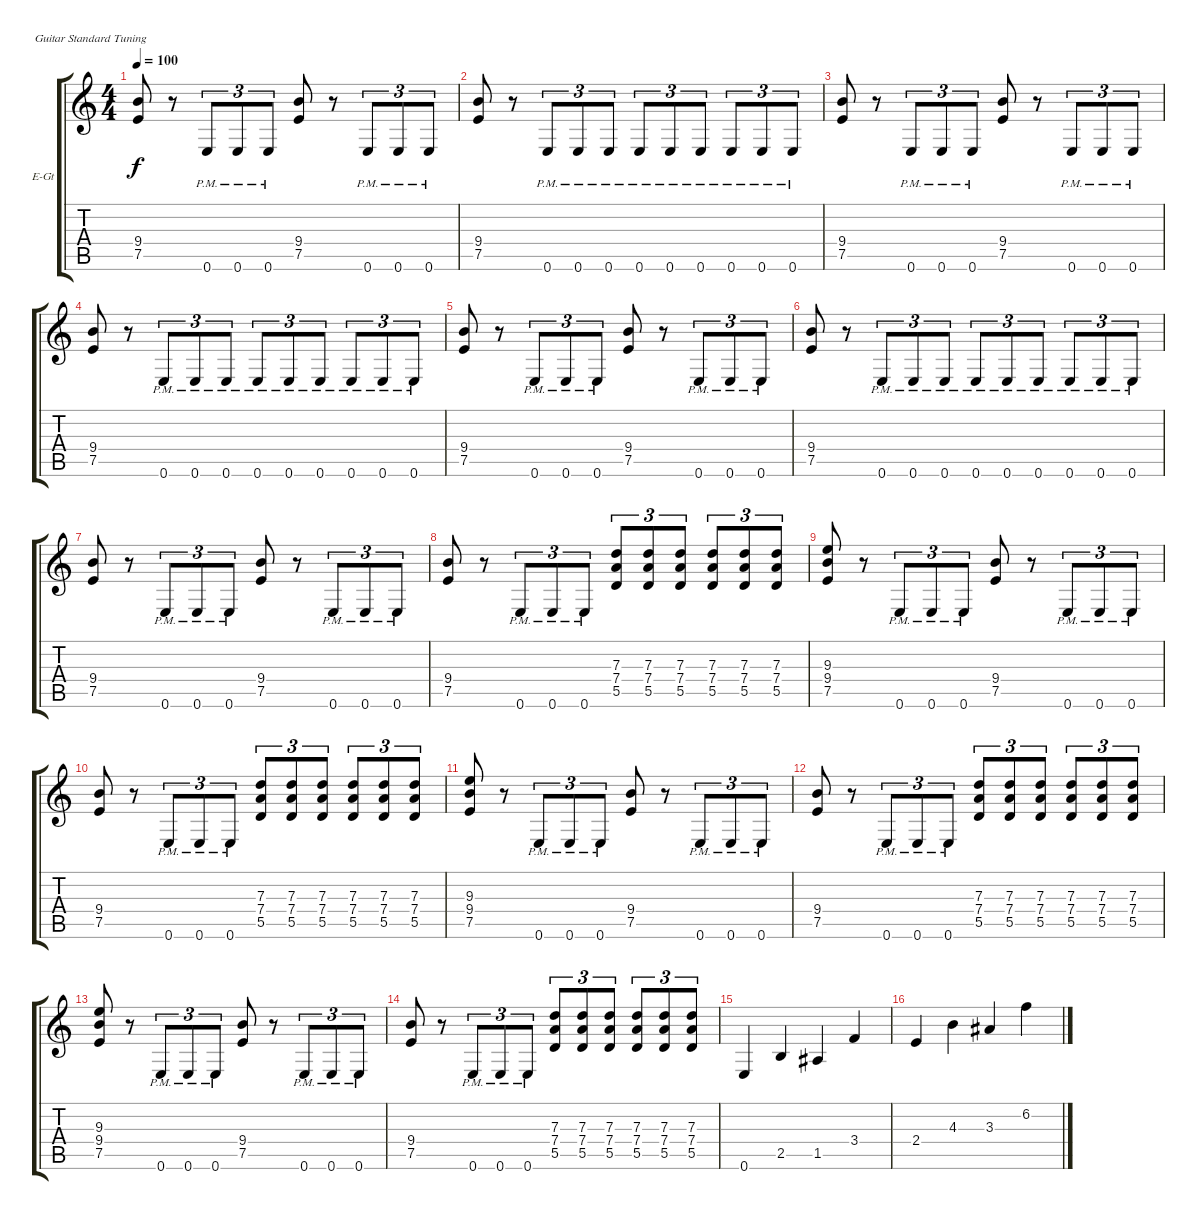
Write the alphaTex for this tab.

\bracketExtendMode groupsimilarinstruments
\firstSystemTrackNameOrientation horizontal
\otherSystemsTrackNameOrientation horizontal
\track ("Guitar 1" "E-Gt") {instrument distortionguitar}
\staff {score tabs}
\tuning (E4 B3 G3 D3 A2 E2)
\ts (4 4)
\tempo 100
\clef g2
\scale
0.333333
\ks c
(9.4 7.5).8{dy f} r.8 0.6{pm}.8{tu (3 2)} 0.6{pm}.8{tu (3 2)} 0.6{pm}.8{tu (3 2)} (9.4 7.5).8 r.8 0.6{pm}.8{tu (3 2)} 0.6{pm}.8{tu (3 2)} 0.6{pm}.8{tu (3 2)} |
\scale
0.333333 (9.4 7.5).8 r.8 0.6{pm}.8{tu (3 2)} 0.6{pm}.8{tu (3 2)} 0.6{pm}.8{tu (3 2)} 0.6{pm}.8{tu (3 2)} 0.6{pm}.8{tu (3 2)} 0.6{pm}.8{tu (3 2)} 0.6{pm}.8{tu (3 2)} 0.6{pm}.8{tu (3 2)} 0.6{pm}.8{tu (3 2)} |
\scale
0.333333 (9.4 7.5).8 r.8 0.6{pm}.8{tu (3 2)} 0.6{pm}.8{tu (3 2)} 0.6{pm}.8{tu (3 2)} (9.4 7.5).8 r.8 0.6{pm}.8{tu (3 2)} 0.6{pm}.8{tu (3 2)} 0.6{pm}.8{tu (3 2)} |
\scale
0.333333 (9.4 7.5).8 r.8 0.6{pm}.8{tu (3 2)} 0.6{pm}.8{tu (3 2)} 0.6{pm}.8{tu (3 2)} 0.6{pm}.8{tu (3 2)} 0.6{pm}.8{tu (3 2)} 0.6{pm}.8{tu (3 2)} 0.6{pm}.8{tu (3 2)} 0.6{pm}.8{tu (3 2)} 0.6{pm}.8{tu (3 2)} |
\scale
0.333333 (9.4 7.5).8 r.8 0.6{pm}.8{tu (3 2)} 0.6{pm}.8{tu (3 2)} 0.6{pm}.8{tu (3 2)} (9.4 7.5).8 r.8 0.6{pm}.8{tu (3 2)} 0.6{pm}.8{tu (3 2)} 0.6{pm}.8{tu (3 2)} |
\scale
0.333333 (9.4 7.5).8 r.8 0.6{pm}.8{tu (3 2)} 0.6{pm}.8{tu (3 2)} 0.6{pm}.8{tu (3 2)} 0.6{pm}.8{tu (3 2)} 0.6{pm}.8{tu (3 2)} 0.6{pm}.8{tu (3 2)} 0.6{pm}.8{tu (3 2)} 0.6{pm}.8{tu (3 2)} 0.6{pm}.8{tu (3 2)} |
\scale
0.333333 (9.4 7.5).8 r.8 0.6{pm}.8{tu (3 2)} 0.6{pm}.8{tu (3 2)} 0.6{pm}.8{tu (3 2)} (9.4 7.5).8 r.8 0.6{pm}.8{tu (3 2)} 0.6{pm}.8{tu (3 2)} 0.6{pm}.8{tu (3 2)} |
\scale
0.333333 (9.4 7.5).8 r.8 0.6{pm}.8{tu (3 2)} 0.6{pm}.8{tu (3 2)} 0.6{pm}.8{tu (3 2)} (7.4 5.5 7.3).8{tu (3 2)} (7.4 5.5 7.3).8{tu (3 2)} (7.4 5.5 7.3).8{tu (3 2)} (7.4 5.5 7.3).8{tu (3 2)} (7.4 5.5 7.3).8{tu (3 2)} (7.4 5.5 7.3).8{tu (3 2)} |
\scale
0.333333 (9.4 7.5 9.3).8 r.8 0.6{pm}.8{tu (3 2)} 0.6{pm}.8{tu (3 2)} 0.6{pm}.8{tu (3 2)} (9.4 7.5).8 r.8 0.6{pm}.8{tu (3 2)} 0.6{pm}.8{tu (3 2)} 0.6{pm}.8{tu (3 2)} |
\scale
0.333333 (9.4 7.5).8 r.8 0.6{pm}.8{tu (3 2)} 0.6{pm}.8{tu (3 2)} 0.6{pm}.8{tu (3 2)} (7.4 5.5 7.3).8{tu (3 2)} (7.4 5.5 7.3).8{tu (3 2)} (7.4 5.5 7.3).8{tu (3 2)} (7.4 5.5 7.3).8{tu (3 2)} (7.4 5.5 7.3).8{tu (3 2)} (7.4 5.5 7.3).8{tu (3 2)} |
\scale
0.333333 (9.3 9.4 7.5).8 r.8 0.6{pm}.8{tu (3 2)} 0.6{pm}.8{tu (3 2)} 0.6{pm}.8{tu (3 2)} (9.4 7.5).8 r.8 0.6{pm}.8{tu (3 2)} 0.6{pm}.8{tu (3 2)} 0.6{pm}.8{tu (3 2)} |
\scale
0.333333 (9.4 7.5).8 r.8 0.6{pm}.8{tu (3 2)} 0.6{pm}.8{tu (3 2)} 0.6{pm}.8{tu (3 2)} (7.4 5.5 7.3).8{tu (3 2)} (7.4 5.5 7.3).8{tu (3 2)} (7.4 5.5 7.3).8{tu (3 2)} (7.4 5.5 7.3).8{tu (3 2)} (7.4 5.5 7.3).8{tu (3 2)} (7.4 5.5 7.3).8{tu (3 2)} |
\scale
0.333333 (9.4 7.5 9.3).8 r.8 0.6{pm}.8{tu (3 2)} 0.6{pm}.8{tu (3 2)} 0.6{pm}.8{tu (3 2)} (9.4 7.5).8 r.8 0.6{pm}.8{tu (3 2)} 0.6{pm}.8{tu (3 2)} 0.6{pm}.8{tu (3 2)} |
\scale
0.333333 (9.4 7.5).8 r.8 0.6{pm}.8{tu (3 2)} 0.6{pm}.8{tu (3 2)} 0.6{pm}.8{tu (3 2)} (7.4 5.5 7.3).8{tu (3 2)} (7.4 5.5 7.3).8{tu (3 2)} (7.4 5.5 7.3).8{tu (3 2)} (7.4 5.5 7.3).8{tu (3 2)} (7.4 5.5 7.3).8{tu (3 2)} (7.4 5.5 7.3).8{tu (3 2)} |
\scale
0.333333 0.6.4 2.5.4 1.5.4 3.4.4 |
\scale
0.333333 2.4.4 4.3.4 3.3.4 6.2.4
